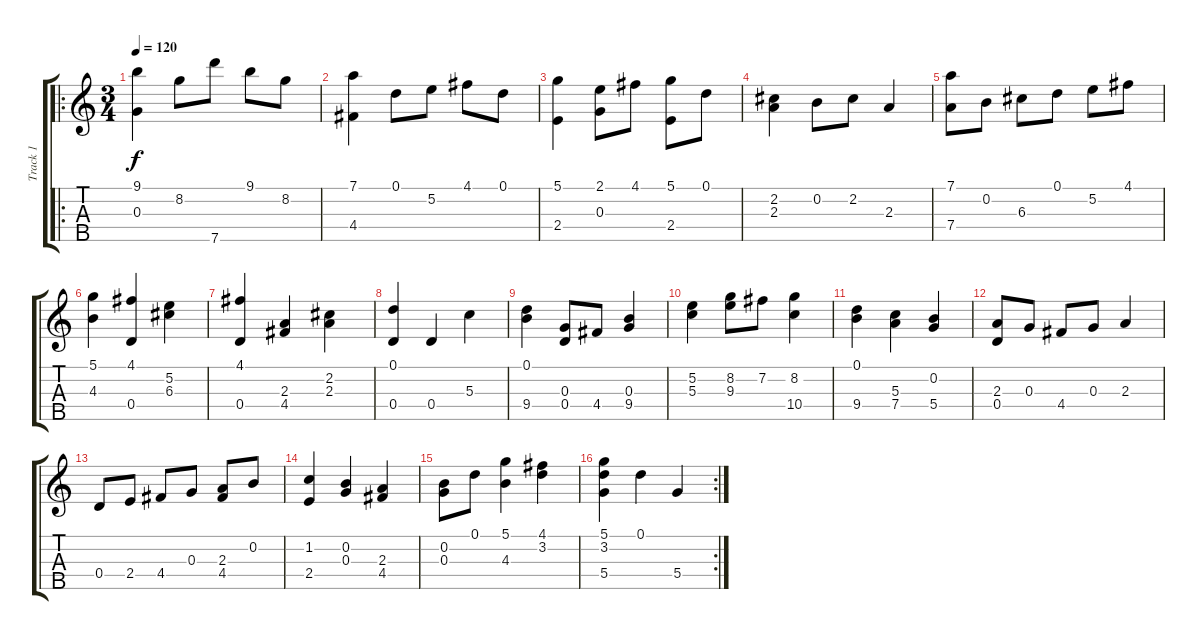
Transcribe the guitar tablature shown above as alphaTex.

\track ("Track 1" "Track 1") {instrument banjo}
\staff {score tabs}
\tuning (D4 B3 G3 D3 G4) {hide}
\displaytranspose 12
\ro
\ts (3 4)
\tempo 120
\clef g2
\ks c
(9.1 0.3).4{dy f} 8.2.8 7.5.8 9.1.8 8.2.8 |
(7.1 4.4).4 0.1.8 5.2.8 4.1.8 0.1.8 |
(5.1 2.4).4 (2.1 0.3).8 4.1.8 (5.1 2.4).8 0.1.8 |
(2.2 2.3).4 0.2.8 2.2.8 2.3.4 |
(7.1 7.4).8 0.2.8 6.3.8 0.1.8 5.2.8 4.1.8 |
(5.1 4.3).4 (4.1 0.4).4 (5.2 6.3).4 |
(4.1 0.4).4 (2.3 4.4).4 (2.2 2.3).4 |
(0.1 0.4).4 0.4.4 5.3.4 |
(0.1 9.4).4 (0.3 0.4).8 4.4.8 (0.3 9.4).4 |
(5.2 5.3).4 (8.2 9.3).8 7.2.8 (8.2 10.4).4 |
(0.1 9.4).4 (5.3 7.4).4 (0.2 5.4).4 |
(2.3 0.4).8 0.3.8 4.4.8 0.3.8 2.3.4 |
0.4.8 2.4.8 4.4.8 0.3.8 (2.3 4.4).8 0.2.8 |
(1.2 2.4).4 (0.2 0.3).4 (2.3 4.4).4 |
(0.2 0.3).8 0.1.8 (5.1 4.3).4 (4.1 3.2).4 |
\rc 2
(5.1 3.2 5.4).4 0.1.4 5.4.4
